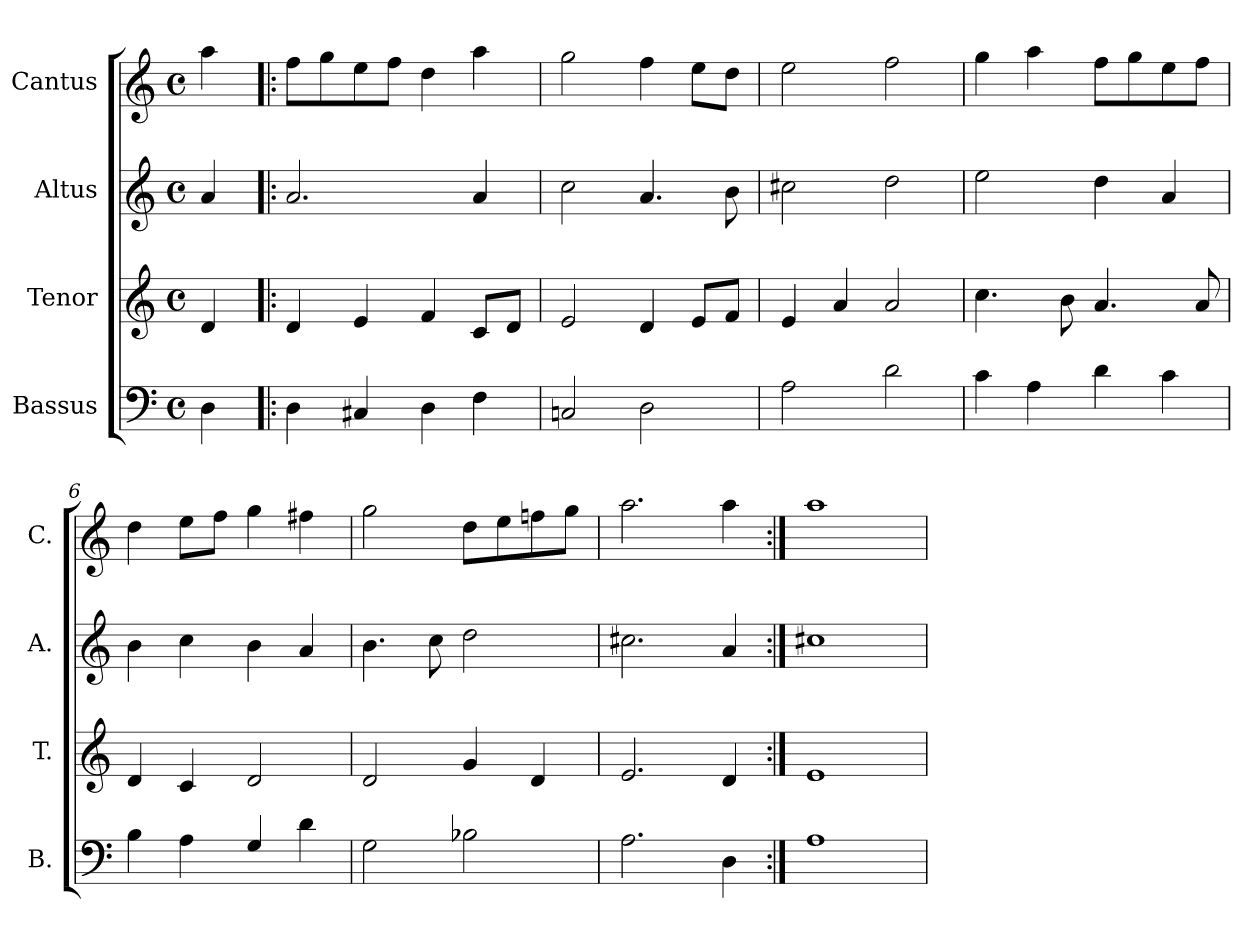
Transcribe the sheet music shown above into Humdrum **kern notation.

**kern	**kern	**kern	**kern
*part4	*part3	*part2	*part1
*staff4	*staff3	*staff2	*staff1
*I"Bassus	*I"Tenor	*I"Altus	*I"Cantus
*I'B.	*I'T.	*I'A.	*I'C.
*clefF4	*clefG2	*clefG2	*clefG2
*k[]	*k[]	*k[]	*k[]
*C:	*C:	*C:	*C:
*M4/4	*M4/4	*M4/4	*M4/4
*met(c)	*met(c)	*met(c)	*met(c)
=1	=1	=1	=1
4D\	4d/	4a/	4aa\
=2!|:	=2!|:	=2!|:	=2!|:
4D\	4d/	2.a/	8ff\L
.	.	.	8gg\
4C#X/	4e/	.	8ee\
.	.	.	8ff\J
4D\	4f/	.	4dd\
4F\	8c/L	4a/	4aa\
.	8d/J	.	.
=3	=3	=3	=3
2Cn/	2e/	2cc\	2gg\
2D\	4d/	4.a/	4ff\
.	8e/L	.	8ee\L
.	8f/J	8b\	8dd\J
=4	=4	=4	=4
2A\	4e/	2cc#X\	2ee\
.	4a/	.	.
2d\	2a/	2dd\	2ff\
=5	=5	=5	=5
4c\	4.cc\	2ee\	4gg\
4A\	.	.	4aa\
.	8b\	.	.
4d\	4.a/	4dd\	8ff\L
.	.	.	8gg\
4c\	.	4a/	8ee\
.	8a/	.	8ff\J
=6	=6	=6	=6
4B\	4d/	4b\	4dd\
4A\	4c/	4cc\	8ee\L
.	.	.	8ff\J
4G/	2d/	4b\	4gg\
4d\	.	4a/	4ff#X\
=7	=7	=7	=7
2G\	2d/	4.b\	2gg\
.	.	8cc\	.
2B-X\	4g/	2dd\	8dd\L
.	.	.	8ee\
.	4d/	.	8ffn\
.	.	.	8gg\J
=8	=8	=8	=8
2.A\	2.e/	2.cc#X\	2.aa\
4D\	4d/	4a/	4aa\
=9:|!	=9:|!	=9:|!	=9:|!
1A\	1e/	1cc#X\	1aa\
=	=	=	=
*-	*-	*-	*-
